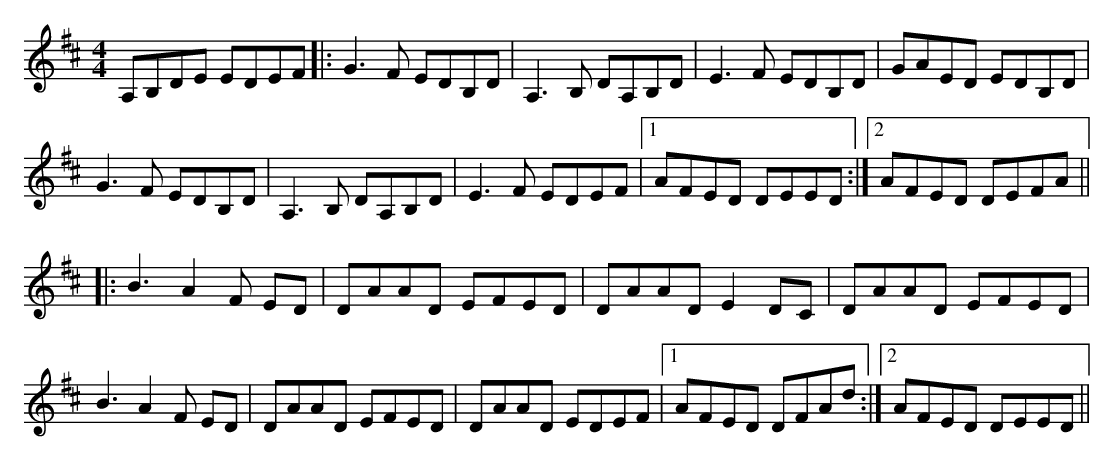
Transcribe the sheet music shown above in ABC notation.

X:1
M:4/4
K:D
A,B,DE EDEF|:G3F EDB,D|A,3B, DA,B,D|E3F EDB,D|GAED EDB,D|
G3F EDB,D|A,3B, DA,B,D|E3F EDEF|1 AFED DEED:|2 AFED DEFA||
|:B3A2 F ED|DAAD EFED|DAAD E2 DC|DAAD EFED|
B3A2 F ED|DAAD EFED|DAAD EDEF|1 AFED DFAd:|2 AFED DEED||
